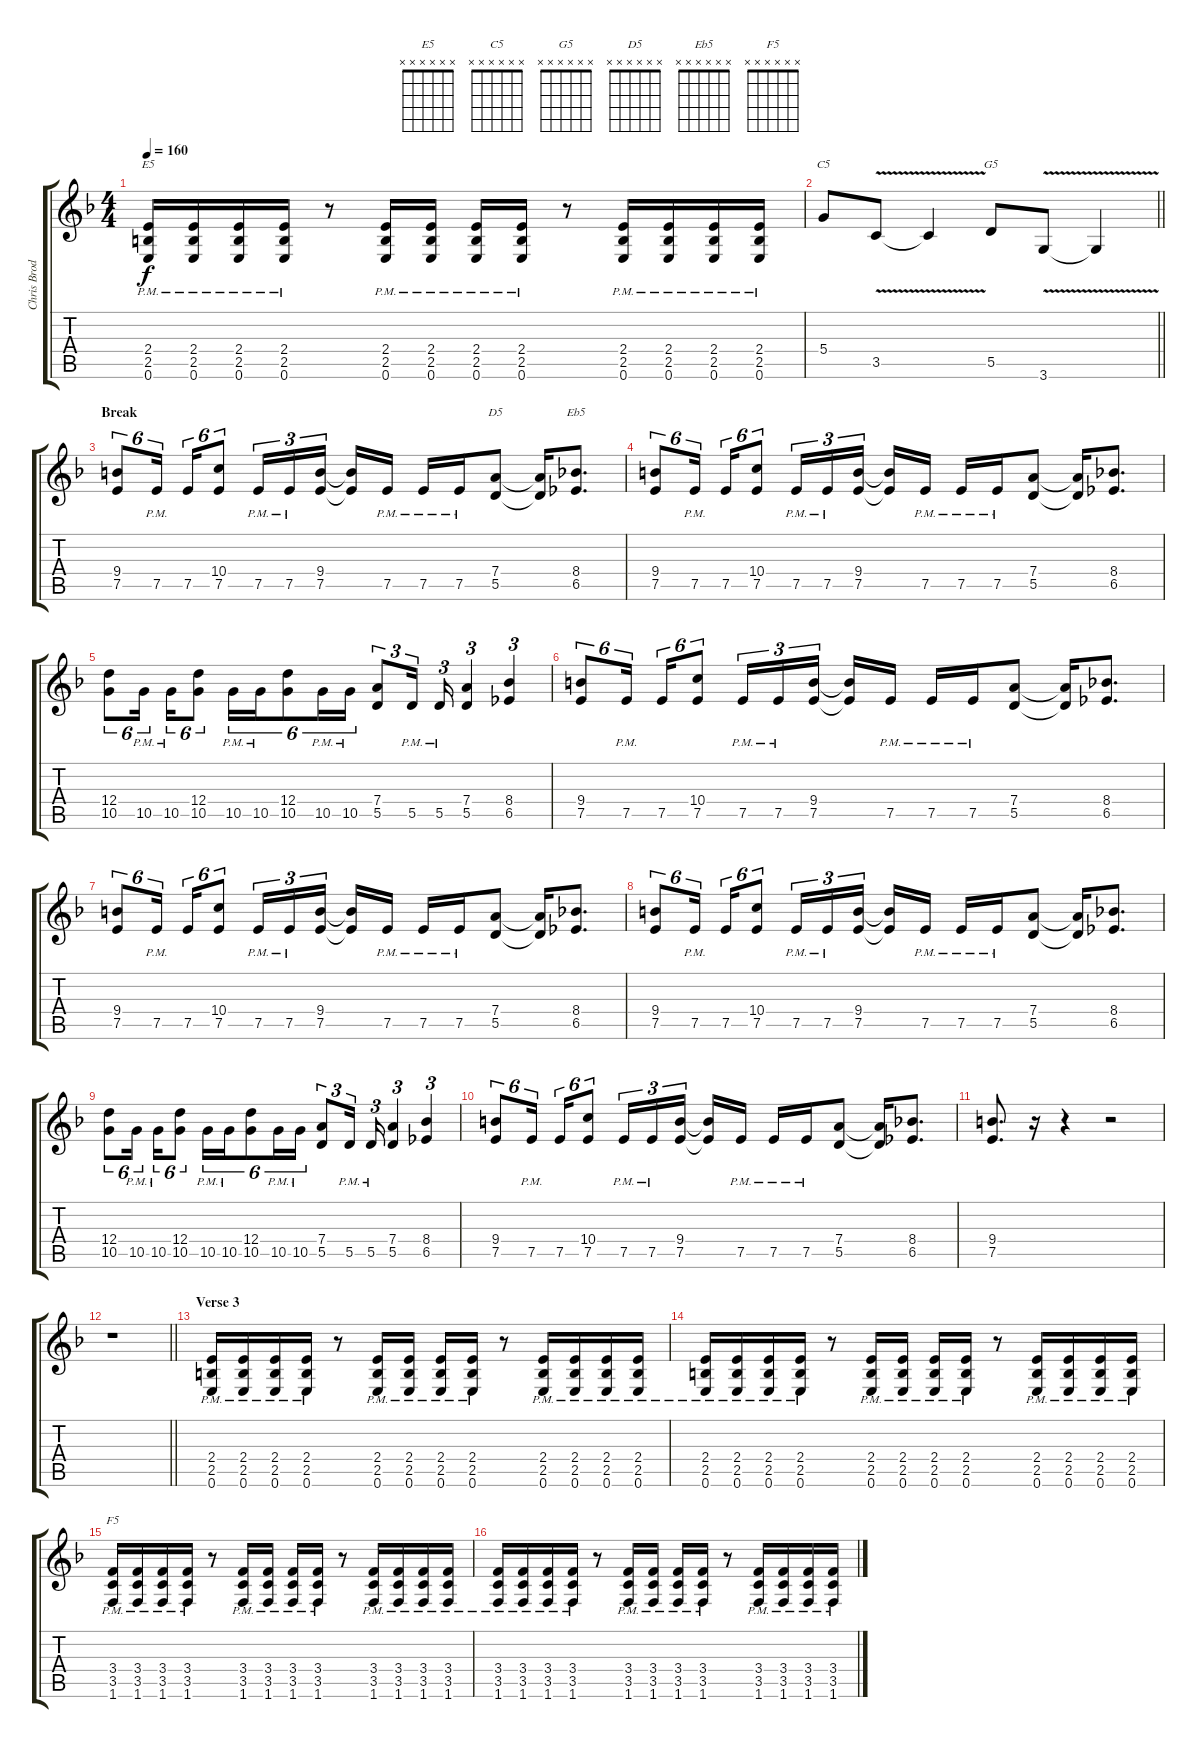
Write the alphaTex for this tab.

\track ("Chris Broderick - Rhythm 2" "Chris Brod") {instrument distortionguitar}
\staff {score tabs}
\tuning (E4 B3 G3 D3 A2 E2) {hide}
\chord ("E5" x x x x x x)
\chord ("C5" x x x x x x)
\chord ("G5" x x x x x x)
\chord ("D5" x x x x x x)
\chord ("Eb5" x x x x x x)
\chord ("F5" x x x x x x)
\ts (4 4)
\tempo 160
\clef g2
\ks f
(2.4{pm} 2.5{pm} 0.6{pm}).16{ch "E5" dy f} (2.4{pm} 2.5{pm} 0.6{pm}).16 (2.4{pm} 2.5{pm} 0.6{pm}).16 (2.4{pm} 2.5{pm} 0.6{pm}).16 r.8 (2.4{pm} 2.5{pm} 0.6{pm}).16 (2.4{pm} 2.5{pm} 0.6{pm}).16 (2.4{pm} 2.5{pm} 0.6{pm}).16 (2.4{pm} 2.5{pm} 0.6{pm}).16 r.8 (2.4{pm} 2.5{pm} 0.6{pm}).16 (2.4{pm} 2.5{pm} 0.6{pm}).16 (2.4{pm} 2.5{pm} 0.6{pm}).16 (2.4{pm} 2.5{pm} 0.6{pm}).16 |
\barLineRight lightlight
5.4.8{ch "C5"} 3.5{v}.8 3.5{t}.4 5.5.8{ch "G5"} 3.6{v}.8 3.6{t}.4 |
\section ("" "Break")
(9.4 7.5).8{tu (6 4)} 7.5{pm}.16{tu (6 4)} 7.5.16{tu (6 4)} (10.4 7.5).8{tu (6 4)} 7.5{pm}.16{tu (3 2)} 7.5{pm}.16{tu (3 2)} (9.4 7.5).16{tu (3 2) beam splitsecondary} (9.4{t} 7.5{t}).16 7.5{pm}.16 7.5{pm}.16 7.5{pm}.16 (7.4 5.5).8{ch "D5"} (7.4{t} 5.5{t}).16 (8.4 6.5).8{d ch "Eb5"} |
(9.4 7.5).8{tu (6 4)} 7.5{pm}.16{tu (6 4)} 7.5.16{tu (6 4)} (10.4 7.5).8{tu (6 4)} 7.5{pm}.16{tu (3 2)} 7.5{pm}.16{tu (3 2)} (9.4 7.5).16{tu (3 2) beam splitsecondary} (9.4{t} 7.5{t}).16 7.5{pm}.16 7.5{pm}.16 7.5{pm}.16 (7.4 5.5).8 (7.4{t} 5.5{t}).16 (8.4 6.5).8{d} |
(12.4 10.5).8{tu (6 4)} 10.5{pm}.16{tu (6 4)} 10.5{pm}.16{tu (6 4)} (12.4 10.5).8{tu (6 4)} 10.5{pm}.16{tu (6 4)} 10.5{pm}.16{tu (6 4)} (12.4 10.5).8{tu (6 4)} 10.5{pm}.16{tu (6 4)} 10.5{pm}.16{tu (6 4)} (7.4 5.5).8{tu (3 2)} 5.5{pm}.16{tu (3 2)} 5.5{pm}.16{tu (3 2)} (7.4 5.5).4{tu (3 2)} (8.4 6.5).4{tu (3 2)} |
(9.4 7.5).8{tu (6 4)} 7.5{pm}.16{tu (6 4)} 7.5.16{tu (6 4)} (10.4 7.5).8{tu (6 4)} 7.5{pm}.16{tu (3 2)} 7.5{pm}.16{tu (3 2)} (9.4 7.5).16{tu (3 2) beam splitsecondary} (9.4{t} 7.5{t}).16 7.5{pm}.16 7.5{pm}.16 7.5{pm}.16 (7.4 5.5).8 (7.4{t} 5.5{t}).16 (8.4 6.5).8{d} |
(9.4 7.5).8{tu (6 4)} 7.5{pm}.16{tu (6 4)} 7.5.16{tu (6 4)} (10.4 7.5).8{tu (6 4)} 7.5{pm}.16{tu (3 2)} 7.5{pm}.16{tu (3 2)} (9.4 7.5).16{tu (3 2) beam splitsecondary} (9.4{t} 7.5{t}).16 7.5{pm}.16 7.5{pm}.16 7.5{pm}.16 (7.4 5.5).8 (7.4{t} 5.5{t}).16 (8.4 6.5).8{d} |
(9.4 7.5).8{tu (6 4)} 7.5{pm}.16{tu (6 4)} 7.5.16{tu (6 4)} (10.4 7.5).8{tu (6 4)} 7.5{pm}.16{tu (3 2)} 7.5{pm}.16{tu (3 2)} (9.4 7.5).16{tu (3 2) beam splitsecondary} (9.4{t} 7.5{t}).16 7.5{pm}.16 7.5{pm}.16 7.5{pm}.16 (7.4 5.5).8 (7.4{t} 5.5{t}).16 (8.4 6.5).8{d} |
(12.4 10.5).8{tu (6 4)} 10.5{pm}.16{tu (6 4)} 10.5{pm}.16{tu (6 4)} (12.4 10.5).8{tu (6 4)} 10.5{pm}.16{tu (6 4)} 10.5{pm}.16{tu (6 4)} (12.4 10.5).8{tu (6 4)} 10.5{pm}.16{tu (6 4)} 10.5{pm}.16{tu (6 4)} (7.4 5.5).8{tu (3 2)} 5.5{pm}.16{tu (3 2)} 5.5{pm}.16{tu (3 2)} (7.4 5.5).4{tu (3 2)} (8.4 6.5).4{tu (3 2)} |
(9.4 7.5).8{tu (6 4)} 7.5{pm}.16{tu (6 4)} 7.5.16{tu (6 4)} (10.4 7.5).8{tu (6 4)} 7.5{pm}.16{tu (3 2)} 7.5{pm}.16{tu (3 2)} (9.4 7.5).16{tu (3 2) beam splitsecondary} (9.4{t} 7.5{t}).16 7.5{pm}.16 7.5{pm}.16 7.5{pm}.16 (7.4 5.5).8 (7.4{t} 5.5{t}).16 (8.4 6.5).8{d} |
(9.4 7.5).8{d} r.16 r.4 r.2 |
\barLineRight lightlight
r.1 |
\section ("" "Verse 3")
(2.4{pm} 2.5{pm} 0.6{pm}).16 (2.4{pm} 2.5{pm} 0.6{pm}).16 (2.4{pm} 2.5{pm} 0.6{pm}).16 (2.4{pm} 2.5{pm} 0.6{pm}).16 r.8 (2.4{pm} 2.5{pm} 0.6{pm}).16 (2.4{pm} 2.5{pm} 0.6{pm}).16 (2.4{pm} 2.5{pm} 0.6{pm}).16 (2.4{pm} 2.5{pm} 0.6{pm}).16 r.8 (2.4{pm} 2.5{pm} 0.6{pm}).16 (2.4{pm} 2.5{pm} 0.6{pm}).16 (2.4{pm} 2.5{pm} 0.6{pm}).16 (2.4{pm} 2.5{pm} 0.6{pm}).16 |
(2.4{pm} 2.5{pm} 0.6{pm}).16 (2.4{pm} 2.5{pm} 0.6{pm}).16 (2.4{pm} 2.5{pm} 0.6{pm}).16 (2.4{pm} 2.5{pm} 0.6{pm}).16 r.8 (2.4{pm} 2.5{pm} 0.6{pm}).16 (2.4{pm} 2.5{pm} 0.6{pm}).16 (2.4{pm} 2.5{pm} 0.6{pm}).16 (2.4{pm} 2.5{pm} 0.6{pm}).16 r.8 (2.4{pm} 2.5{pm} 0.6{pm}).16 (2.4{pm} 2.5{pm} 0.6{pm}).16 (2.4{pm} 2.5{pm} 0.6{pm}).16 (2.4{pm} 2.5{pm} 0.6{pm}).16 |
(3.4{pm} 3.5{pm} 1.6{pm}).16{ch "F5"} (3.4{pm} 3.5{pm} 1.6{pm}).16 (3.4{pm} 3.5{pm} 1.6{pm}).16 (3.4{pm} 3.5{pm} 1.6{pm}).16 r.8 (3.4{pm} 3.5{pm} 1.6{pm}).16 (3.4{pm} 3.5{pm} 1.6{pm}).16 (3.4{pm} 3.5{pm} 1.6{pm}).16 (3.4{pm} 3.5{pm} 1.6{pm}).16 r.8 (3.4{pm} 3.5{pm} 1.6{pm}).16 (3.4{pm} 3.5{pm} 1.6{pm}).16 (3.4{pm} 3.5{pm} 1.6{pm}).16 (3.4{pm} 3.5{pm} 1.6{pm}).16 |
(3.4{pm} 3.5{pm} 1.6{pm}).16 (3.4{pm} 3.5{pm} 1.6{pm}).16 (3.4{pm} 3.5{pm} 1.6{pm}).16 (3.4{pm} 3.5{pm} 1.6{pm}).16 r.8 (3.4{pm} 3.5{pm} 1.6{pm}).16 (3.4{pm} 3.5{pm} 1.6{pm}).16 (3.4{pm} 3.5{pm} 1.6{pm}).16 (3.4{pm} 3.5{pm} 1.6{pm}).16 r.8 (3.4{pm} 3.5{pm} 1.6{pm}).16 (3.4{pm} 3.5{pm} 1.6{pm}).16 (3.4{pm} 3.5{pm} 1.6{pm}).16 (3.4{pm} 3.5{pm} 1.6{pm}).16
